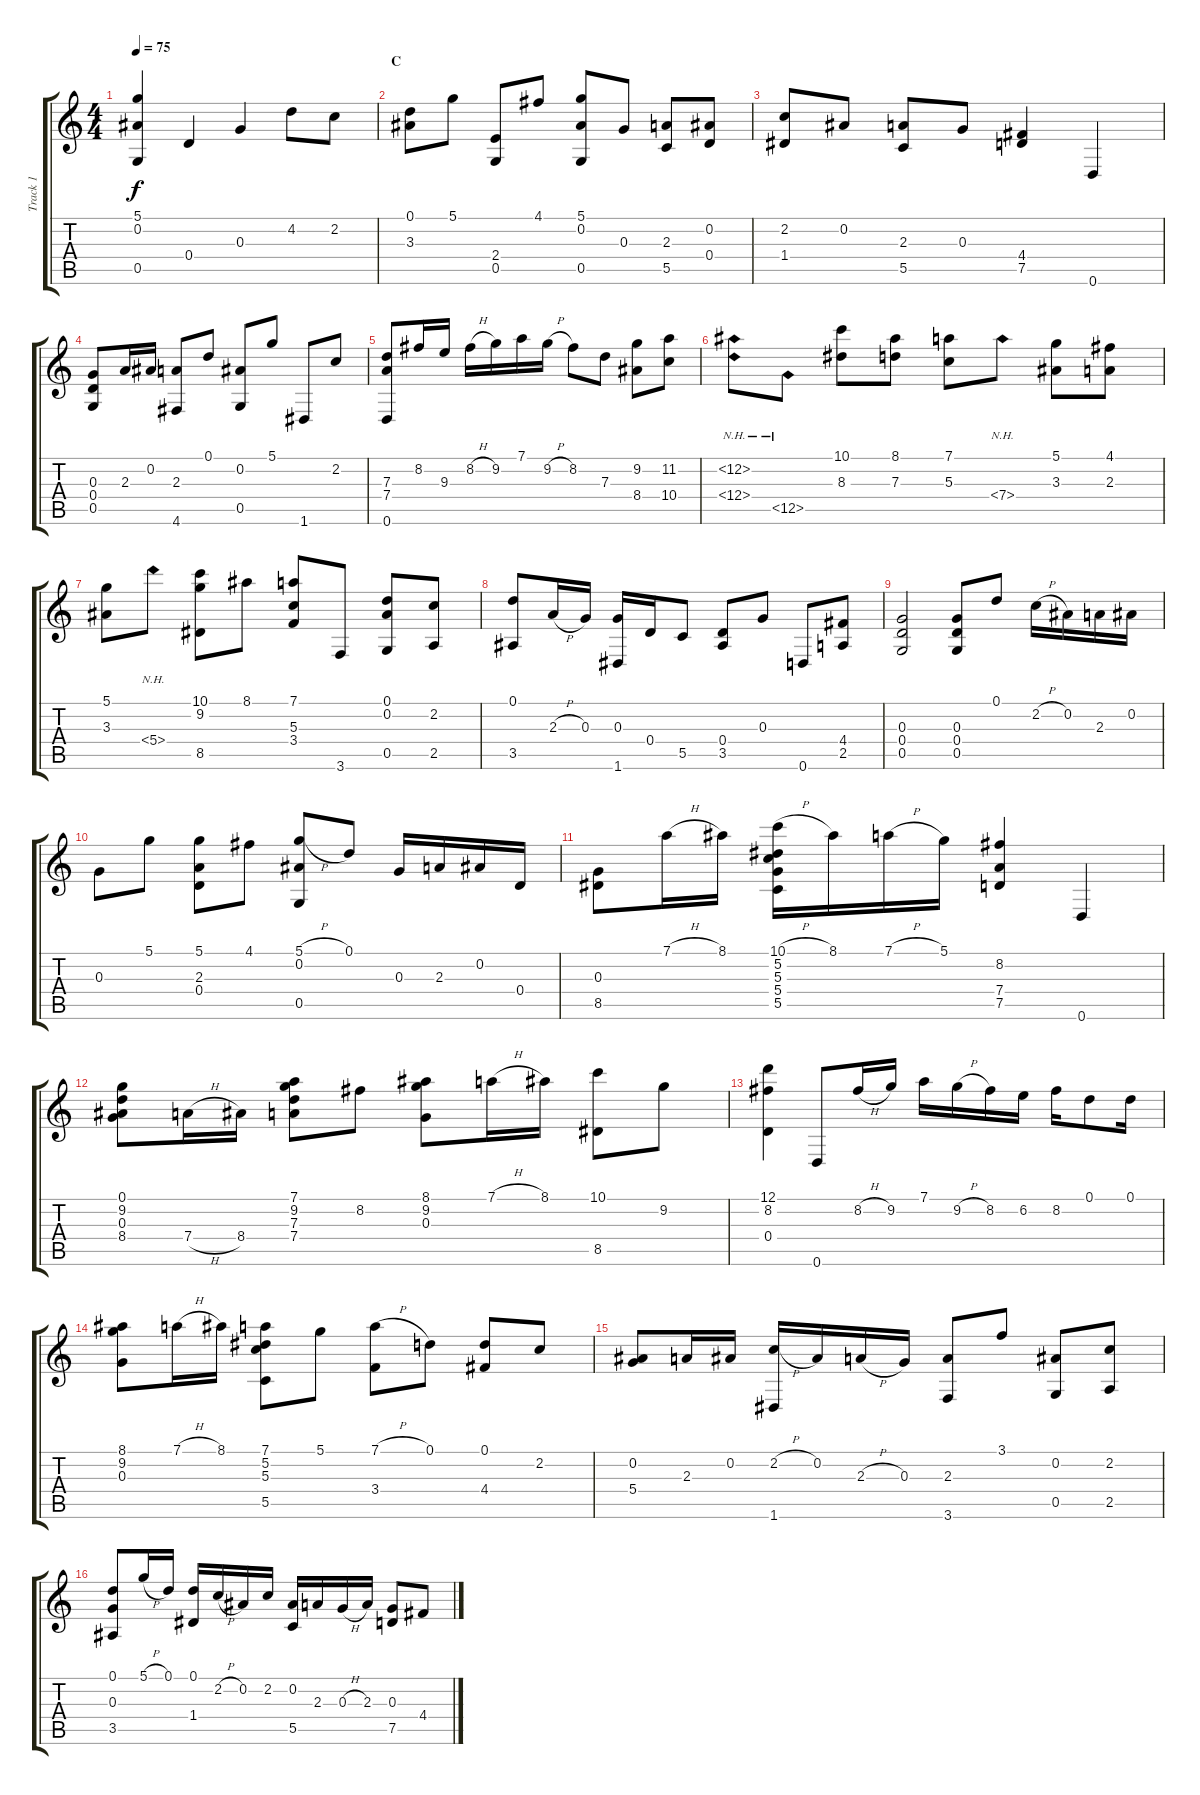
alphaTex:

\track ("Track 1" "Track 1") {instrument acousticguitarnylon}
\staff {score tabs}
\tuning (D4 Bb3 G3 D3 G2 D2) {hide}
\ts (4 4)
\tempo 75
\clef g2
\ks c
(5.1 0.2 0.5).4{dy f} 0.4.4 0.3.4 4.2.8 2.2.8 |
\section ("" "C")
(0.1 3.3).8 5.1.8 (2.4 0.5).8 4.1.8 (5.1 0.2 0.5).8 0.3.8 (2.3 5.5).8 (0.2 0.4).8 |
(2.2 1.4).8 0.2.8 (2.3 5.5).8 0.3.8 (4.4 7.5).4 0.6.4 |
(0.3 0.4 0.5).8 2.3.16 0.2.16 (2.3 4.6).8 0.1.8 (0.2 0.5).8 5.1.8 1.6.8 2.2.8 |
(7.3 7.4 0.6).8 8.2.16 9.3.16 8.2{h}.16 9.2.16 7.1.16 9.2{h}.16 8.2.8 7.3.8 (9.2 8.4).8 (11.2 10.4).8 |
(12.2{nh} 12.4{nh}).8 12.5{nh}.8 (10.1 8.3).8 (8.1 7.3).8 (7.1 5.3).8 7.4{nh}.8 (5.1 3.3).8 (4.1 2.3).8 |
(5.1 3.3).8 5.4{nh}.8 (10.1 9.2 8.5).8 8.1.8 (7.1 5.3 3.4).8 3.6.8 (0.1 0.2 0.5).8 (2.2 2.5).8 |
(0.1 3.5).8 2.3{h}.16 0.3.16 (0.3 1.6).16 0.4.16 5.5.8 (0.4 3.5).8 0.3.8 0.6.8 (4.4 2.5).8 |
(0.3 0.4 0.5).2 (0.3 0.4 0.5).8 0.1.8 2.2{h}.16 0.2.16 2.3.16 0.2.16 |
0.3.8 5.1.8 (5.1 2.3 0.4).8 4.1.8 (5.1{h} 0.2 0.5).8 0.1.8 0.3.16 2.3.16 0.2.16 0.4.16 |
(0.3 8.5).8 7.1{h}.16 8.1.16 (10.1{h} 5.2 5.3 5.4 5.5).16 8.1.16 7.1{h}.16 5.1.16 (8.2 7.4 7.5).4 0.6.4 |
(0.1 9.2 0.3 8.4).8 7.4{h}.16 8.4.16 (7.1 9.2 7.3 7.4).8 8.2.8 (8.1 9.2 0.3).8 7.1{h}.16 8.1.16 (10.1 8.5).8 9.2.8 |
(12.1 8.2 0.4).4 0.6.8 8.2{h}.16 9.2.16 7.1.16 9.2{h}.16 8.2.16 6.2.16 8.2.16 0.1.8 0.1.16 |
(8.1 9.2 0.3).8 7.1{h}.16 8.1.16 (7.1 5.2 5.3 5.5).8 5.1.8 (7.1{h} 3.4).8 0.1.8 (0.1 4.4).8 2.2.8 |
(0.2 5.4).8 2.3.16 0.2.16 (2.2{h} 1.6).16 0.2.16 2.3{h}.16 0.3.16 (2.3 3.6).8 3.1.8 (0.2 0.5).8 (2.2 2.5).8 |
(0.1 0.3 3.5).8 5.1{h}.16 0.1.16 (0.1 1.4).16 2.2{h}.16 0.2.16 2.2.16 (0.2 5.5).16 2.3.16 0.3{h}.16 2.3.16 (0.3 7.5).8 4.4.8
